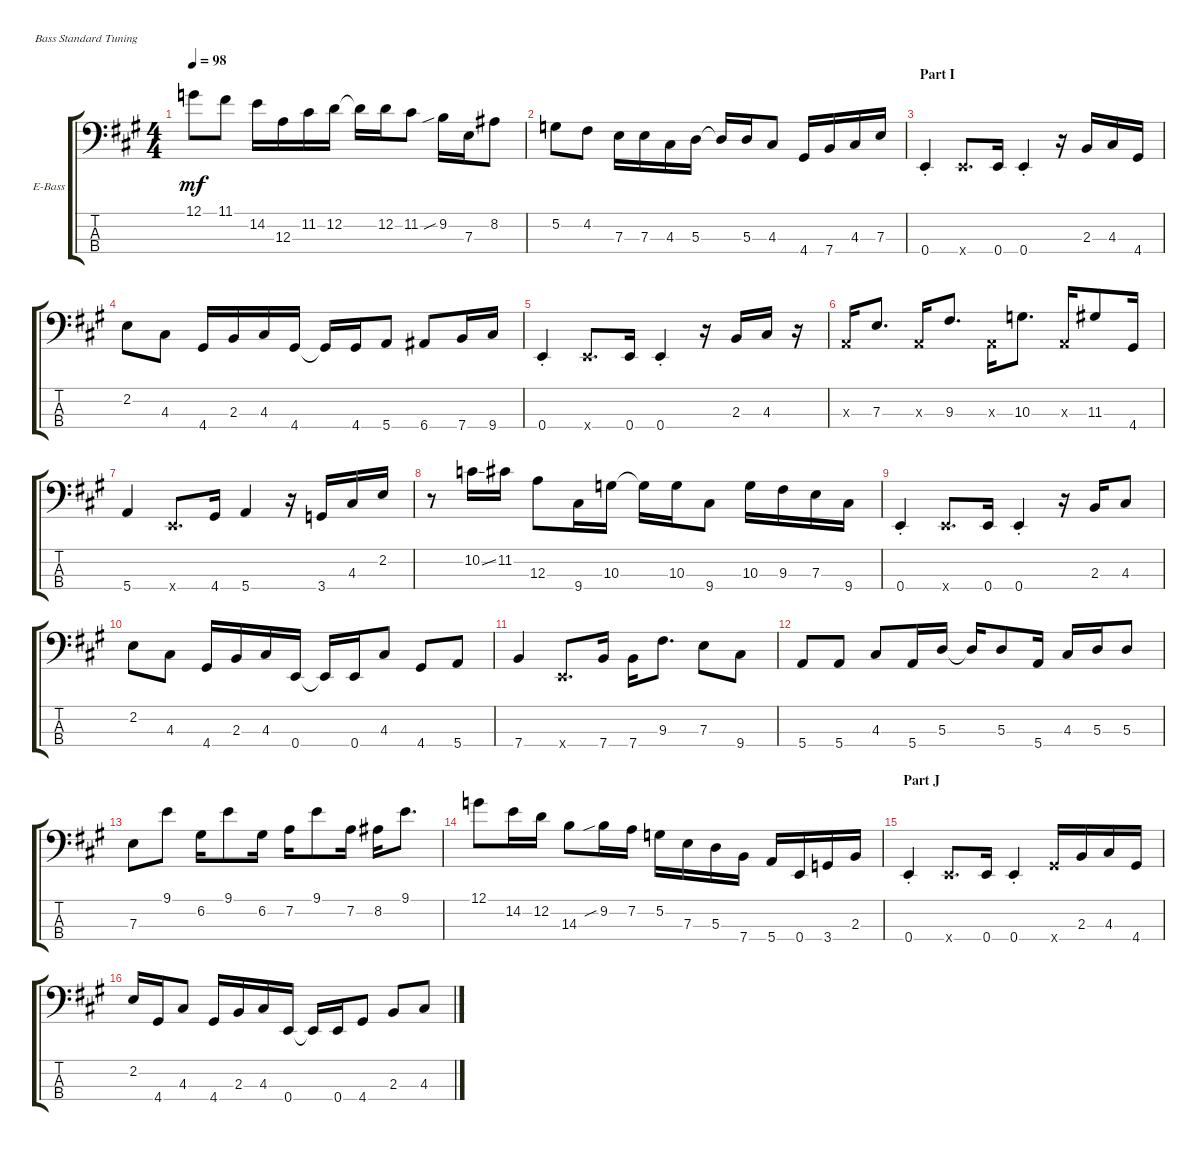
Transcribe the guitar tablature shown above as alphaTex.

\bracketExtendMode groupsimilarinstruments
\firstSystemTrackNameOrientation horizontal
\otherSystemsTrackNameOrientation horizontal
\track ("Electric Bass" "E-Bass") {instrument electricbassfinger}
\staff {score tabs}
\tuning (G2 D2 A1 E1)
\ts (4 4)
\tempo 98
\clef f4
\scale
0.333333
\ks a
12.1.8{dy mf} 11.1.8 14.2.16 12.3.16 11.2.16 12.2.16 12.2{t}.16 12.2.16 11.2.8 9.2{sib}.16 7.3.16 8.2.8 |
\scale
0.333333 5.2.8 4.2.8 7.3.16 7.3.16 4.3.16 5.3.16 5.3{t}.16 5.3.16 4.3.8 4.4.16 7.4.16 4.3.16 7.3.16 |
\section ("" "Part I")
\scale
0.333333 0.4{st}.4 0.4{x}.8{d} 0.4.16 0.4{st}.4 r.16 2.3.16 4.3.16 4.4.16 |
\scale
0.333333 2.2.8 4.3.8 4.4.16 2.3.16 4.3.16 4.4.16 4.4{t}.16 4.4.16 5.4.8 6.4.8 7.4.16 9.4.16 |
\scale
0.333333 0.4{st}.4 0.4{x}.8{d} 0.4.16 0.4{st}.4 r.16 2.3.16 4.3.16 r.16 |
\scale
0.333333 0.3{x}.16 7.3.8{d} 0.3{x}.16 9.3.8{d} 0.3{x}.16 10.3.8{d} 0.3{x}.16 11.3.8 4.4.16 |
\scale
0.333333 5.4.4 0.4{x}.8{d} 4.4.16 5.4.4 r.16 3.4.16 4.3.16 2.2.16 |
\scale
0.333333 r.8 10.2{ss}.16 11.2.16 12.3.8 9.4.16 10.3.16 10.3{t}.16 10.3.16 9.4.8 10.3.16 9.3.16 7.3.16 9.4.16 |
\scale
0.333333 0.4{st}.4 0.4{x}.8{d} 0.4.16 0.4{st}.4 r.16 2.3.16 4.3.8 |
\scale
0.333333 2.2.8 4.3.8 4.4.16 2.3.16 4.3.16 0.4.16 0.4{t}.16 0.4.16 4.3.8 4.4.8 5.4.8 |
\scale
0.333333 7.4.4 0.4{x}.8{d} 7.4.16 7.4.16 9.3.8{d} 7.3.8 9.4.8 |
\scale
0.333333 5.4.8 5.4.8 4.3.8 5.4.16 5.3.16 5.3{t}.16 5.3.8 5.4.16 4.3.16 5.3.16 5.3.8 |
\scale
0.333333 7.3.8 9.1.8 6.2.16 9.1.8 6.2.16 7.2.16 9.1.8 7.2.16 8.2.16 9.1.8{d} |
\scale
0.333333 12.1.8 14.2.16 12.2.16 14.3.8 9.2{sib}.16 7.2.16 5.2.16 7.3.16 5.3.16 7.4.16 5.4.16 0.4.16 3.4.16 2.3.16 |
\section ("" "Part J")
\scale
0.333333 0.4{st}.4 0.4{x}.8{d} 0.4.16 0.4{st}.4 4.4{x}.16 2.3.16 4.3.16 4.4.16 |
\scale
0.333333 2.2.16 4.4.16 4.3.8 4.4.16 2.3.16 4.3.16 0.4.16 0.4{t}.16 0.4.16 4.4.8 2.3.8 4.3.8
